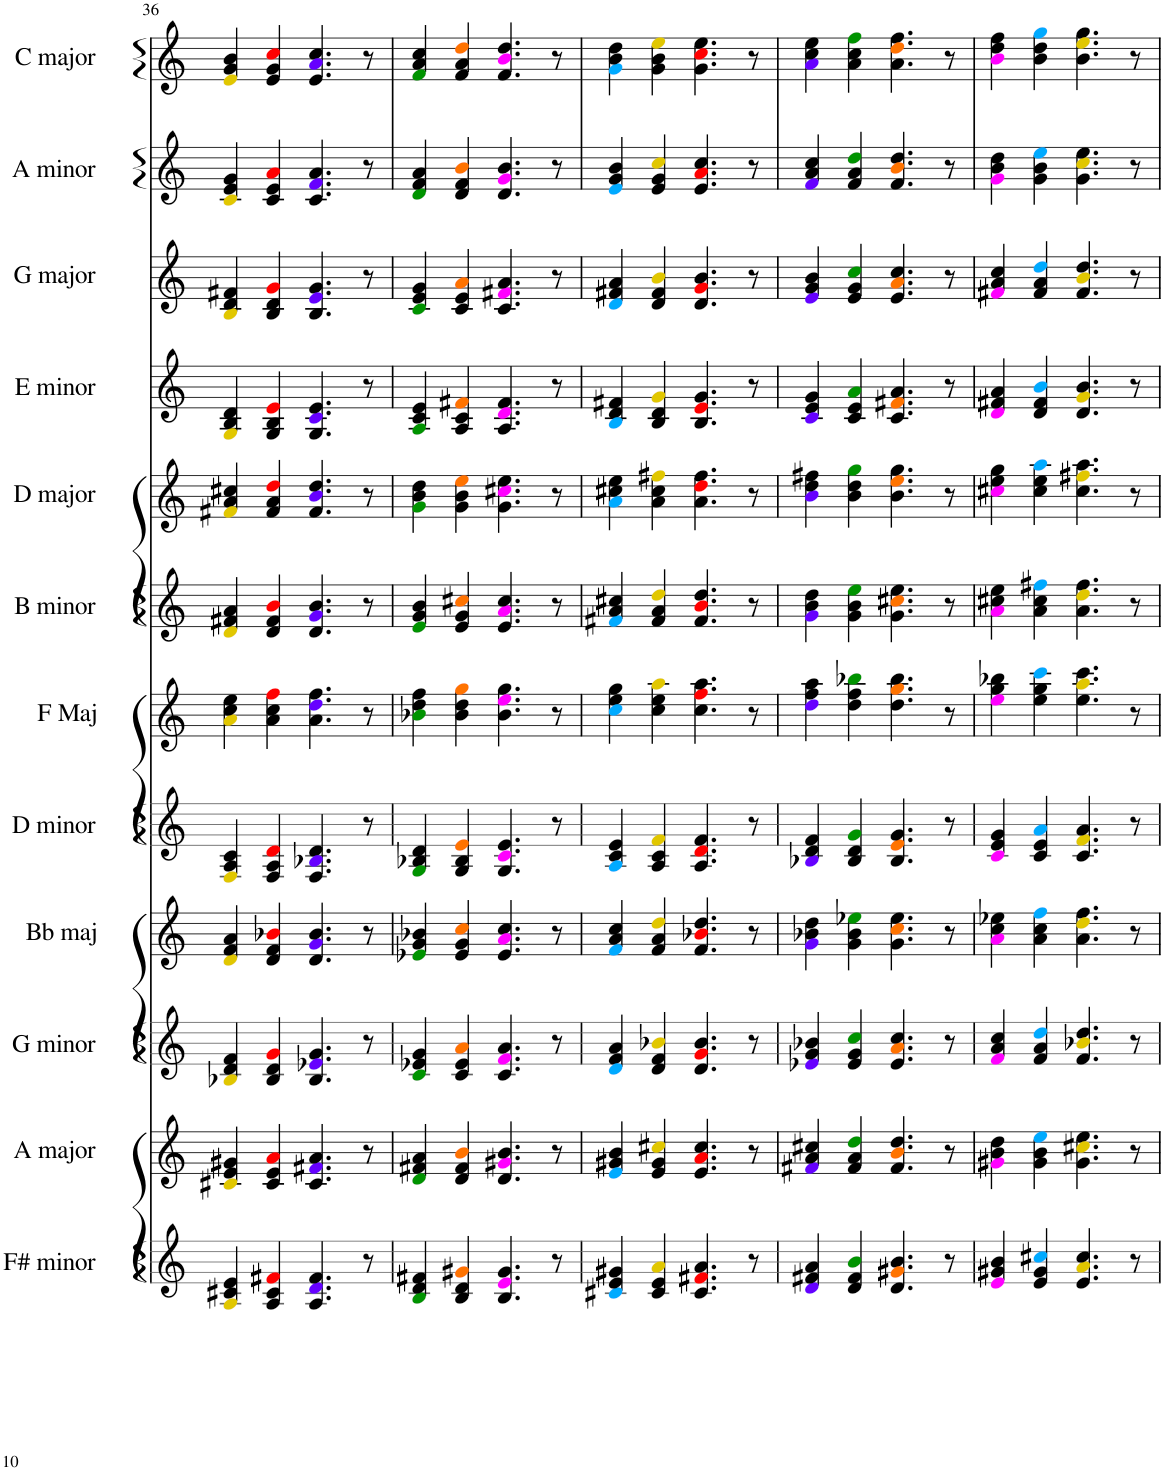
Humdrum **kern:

**kern	**kern	**kern	**kern	**kern	**kern	**kern	**kern	**kern	**kern	**kern	**kern
*part12	*part11	*part10	*part9	*part8	*part7	*part6	*part5	*part4	*part3	*part2	*part1
*staff12	*staff11	*staff10	*staff9	*staff8	*staff7	*staff6	*staff5	*staff4	*staff3	*staff2	*staff1
*I"F# minor	*I"A major	*I"G minor	*I"B flat major	*I"D minor	*I"F major	*I"B minor	*I"D major	*I"E minor	*I"G major	*I"A minor	*I"C major
*I'F# minor	*I'A major	*I'G minor	*	*I'D minor	*I'F Maj	*I'B minor	*I'D major	*I'E minor	*I'G major	*I'A minor	*I'C major
!!LO:PB:g=z
*clefG2	*clefG2	*clefG2	*clefG2	*clefG2	*clefG2	*clefG2	*clefG2	*clefG2	*clefG2	*clefG2	*clefG2
*k[]	*k[]	*k[]	*k[]	*k[]	*k[]	*k[]	*k[]	*k[]	*k[]	*k[]	*k[]
*M4/4	*M4/4	*M4/4	*M4/4	*M4/4	*M4/4	*M4/4	*M4/4	*M4/4	*M4/4	*M4/4	*M4/4
=36	=36	=36	=36	=36	=36	=36	=36	=36	=36	=36	=36
4Ai/ 4c#X/ 4e/	4c#Xi/ 4e/ 4g#X/	4B-Xi/ 4d/ 4f/	4di/ 4f/ 4a/	4Fi/ 4A/ 4c/	4ai\ 4cc\ 4ee\	4di/ 4f#X/ 4a/	4f#Xi/ 4a/ 4cc#X/	4Gi/ 4B/ 4d/	4Bi/ 4d/ 4f#X/	4ci/ 4e/ 4g/	4ei/ 4g/ 4b/
4A/ 4c#/ 4f#Xj/	4c#/ 4e/ 4aj/	4B-/ 4d/ 4gj/	4d/ 4f/ 4b-Xj/	4F/ 4A/ 4dj/	4a\ 4cc\ 4ffj\	4d/ 4f#/ 4bj/	4f#/ 4a/ 4ddj/	4G/ 4B/ 4ej/	4B/ 4d/ 4gj/	4c/ 4e/ 4aj/	4e/ 4g/ 4ccj/
4.A/ 4.dZ/ 4.f#/	4.c#/ 4.f#XZ/ 4.a/	4.B-/ 4.e-XZ/ 4.g/	4.d/ 4.gZ/ 4.b-/	4.F/ 4.B-XZ/ 4.d/	4.a\ 4.ddZ\ 4.ff\	4.d/ 4.gZ/ 4.b/	4.f#/ 4.bZ/ 4.dd/	4.G/ 4.cZ/ 4.e/	4.B/ 4.eZ/ 4.g/	4.c/ 4.fZ/ 4.a/	4.e/ 4.aZ/ 4.cc/
8r	8r	8r	8r	8r	8r	8r	8r	8r	8r	8r	8r
=37	=37	=37	=37	=37	=37	=37	=37	=37	=37	=37	=37
4BV/ 4d/ 4f#X/	4dV/ 4f#X/ 4a/	4cV/ 4e-X/ 4g/	4e-XV/ 4g/ 4b-X/	4GV/ 4B-X/ 4d/	4b-XV\ 4dd\ 4ff\	4eV/ 4g/ 4b/	4gV\ 4b\ 4dd\	4AV/ 4c/ 4e/	4cV/ 4e/ 4g/	4dV/ 4f/ 4a/	4fV/ 4a/ 4cc/
4B/ 4d/ 4g#XN/	4d/ 4f#/ 4bN/	4c/ 4e-/ 4aN/	4e-/ 4g/ 4ccN/	4G/ 4B-/ 4eN/	4b-\ 4dd\ 4ggN\	4e/ 4g/ 4cc#XN/	4g\ 4b\ 4eeN\	4A/ 4c/ 4f#XN/	4c/ 4e/ 4aN/	4d/ 4f/ 4bN/	4f/ 4a/ 4ddN/
4.B/ 4.el/ 4.g#/	4.d/ 4.g#Xl/ 4.b/	4.c/ 4.fl/ 4.a/	4.e-/ 4.al/ 4.cc/	4.G/ 4.cl/ 4.e/	4.b-\ 4.eel\ 4.gg\	4.e/ 4.al/ 4.cc#/	4.g\ 4.cc#Xl\ 4.ee\	4.A/ 4.dl/ 4.f#/	4.c/ 4.f#Xl/ 4.a/	4.d/ 4.gl/ 4.b/	4.f/ 4.bl/ 4.dd/
8r	8r	8r	8r	8r	8r	8r	8r	8r	8r	8r	8r
=38	=38	=38	=38	=38	=38	=38	=38	=38	=38	=38	=38
4c#X!/ 4e/ 4g#X/	4e!/ 4g#X/ 4b/	4d!/ 4f/ 4a/	4f!/ 4a/ 4cc/	4A!/ 4c/ 4e/	4cc!\ 4ee\ 4gg\	4f#X!/ 4a/ 4cc#X/	4a!\ 4cc#X\ 4ee\	4B!/ 4d/ 4f#X/	4d!/ 4f#X/ 4a/	4e!/ 4g/ 4b/	4g!\ 4b\ 4dd\
4c#/ 4e/ 4ai/	4e/ 4g#/ 4cc#Xi/	4d/ 4f/ 4b-Xi/	4f/ 4a/ 4ddi/	4A/ 4c/ 4fi/	4cc\ 4ee\ 4aai\	4f#/ 4a/ 4ddi/	4a\ 4cc#\ 4ff#Xi\	4B/ 4d/ 4gi/	4d/ 4f#/ 4bi/	4e/ 4g/ 4cci/	4g\ 4b\ 4eei\
4.c#/ 4.f#Xj/ 4.a/	4.e/ 4.aj/ 4.cc#/	4.d/ 4.gj/ 4.b-/	4.f/ 4.b-Xj/ 4.dd/	4.A/ 4.dj/ 4.f/	4.cc\ 4.ffj\ 4.aa\	4.f#/ 4.bj/ 4.dd/	4.a\ 4.ddj\ 4.ff#\	4.B/ 4.ej/ 4.g/	4.d/ 4.gj/ 4.b/	4.e/ 4.aj/ 4.cc/	4.g\ 4.ccj\ 4.ee\
8r	8r	8r	8r	8r	8r	8r	8r	8r	8r	8r	8r
=39	=39	=39	=39	=39	=39	=39	=39	=39	=39	=39	=39
4dZ/ 4f#X/ 4a/	4f#XZ/ 4a/ 4cc#X/	4e-XZ/ 4g/ 4b-X/	4gZ\ 4b-X\ 4dd\	4B-XZ/ 4d/ 4f/	4ddZ\ 4ff\ 4aa\	4gZ\ 4b\ 4dd\	4bZ\ 4dd\ 4ff#X\	4cZ/ 4e/ 4g/	4eZ/ 4g/ 4b/	4fZ/ 4a/ 4cc/	4aZ\ 4cc\ 4ee\
4d/ 4f#/ 4bV/	4f#/ 4a/ 4ddV/	4e-/ 4g/ 4ccV/	4g\ 4b-\ 4ee-XV\	4B-/ 4d/ 4gV/	4dd\ 4ff\ 4bb-XV\	4g\ 4b\ 4eeV\	4b\ 4dd\ 4ggV\	4c/ 4e/ 4aV/	4e/ 4g/ 4ccV/	4f/ 4a/ 4ddV/	4a\ 4cc\ 4ffV\
4.d/ 4.g#XN/ 4.b/	4.f#/ 4.bN/ 4.dd/	4.e-/ 4.aN/ 4.cc/	4.g\ 4.ccN\ 4.ee-\	4.B-/ 4.eN/ 4.g/	4.dd\ 4.ggN\ 4.bb-\	4.g\ 4.cc#XN\ 4.ee\	4.b\ 4.eeN\ 4.gg\	4.c/ 4.f#XN/ 4.a/	4.e/ 4.aN/ 4.cc/	4.f/ 4.bN/ 4.dd/	4.a\ 4.ddN\ 4.ff\
8r	8r	8r	8r	8r	8r	8r	8r	8r	8r	8r	8r
=40	=40	=40	=40	=40	=40	=40	=40	=40	=40	=40	=40
4el/ 4g#X/ 4b/	4g#Xl\ 4b\ 4dd\	4fl/ 4a/ 4cc/	4al\ 4cc\ 4ee-X\	4cl/ 4e/ 4g/	4eel\ 4gg\ 4bb-X\	4al\ 4cc#X\ 4ee\	4cc#Xl\ 4ee\ 4gg\	4dl/ 4f#X/ 4a/	4f#Xl/ 4a/ 4cc/	4gl\ 4b\ 4dd\	4bl\ 4dd\ 4ff\
4e/ 4g#/ 4cc#X!/	4g#\ 4b\ 4ee!\	4f/ 4a/ 4dd!/	4a\ 4cc\ 4ff!\	4c/ 4e/ 4a!/	4ee\ 4gg\ 4ccc!\	4a\ 4cc#\ 4ff#X!\	4cc#\ 4ee\ 4aa!\	4d/ 4f#/ 4b!/	4f#/ 4a/ 4dd!/	4g\ 4b\ 4ee!\	4b\ 4dd\ 4gg!\
4.e/ 4.ai/ 4.cc#/	4.g#\ 4.cc#Xi\ 4.ee\	4.f/ 4.b-Xi/ 4.dd/	4.a\ 4.ddi\ 4.ff\	4.c/ 4.fi/ 4.a/	4.ee\ 4.aai\ 4.ccc\	4.a\ 4.ddi\ 4.ff#\	4.cc#\ 4.ff#Xi\ 4.aa\	4.d/ 4.gi/ 4.b/	4.f#/ 4.bi/ 4.dd/	4.g\ 4.cci\ 4.ee\	4.b\ 4.eei\ 4.gg\
8r	8r	8r	8r	8r	8r	8r	8r	8r	8r	8r	8r
=	=	=	=	=	=	=	=	=	=	=	=
*-	*-	*-	*-	*-	*-	*-	*-	*-	*-	*-	*-
